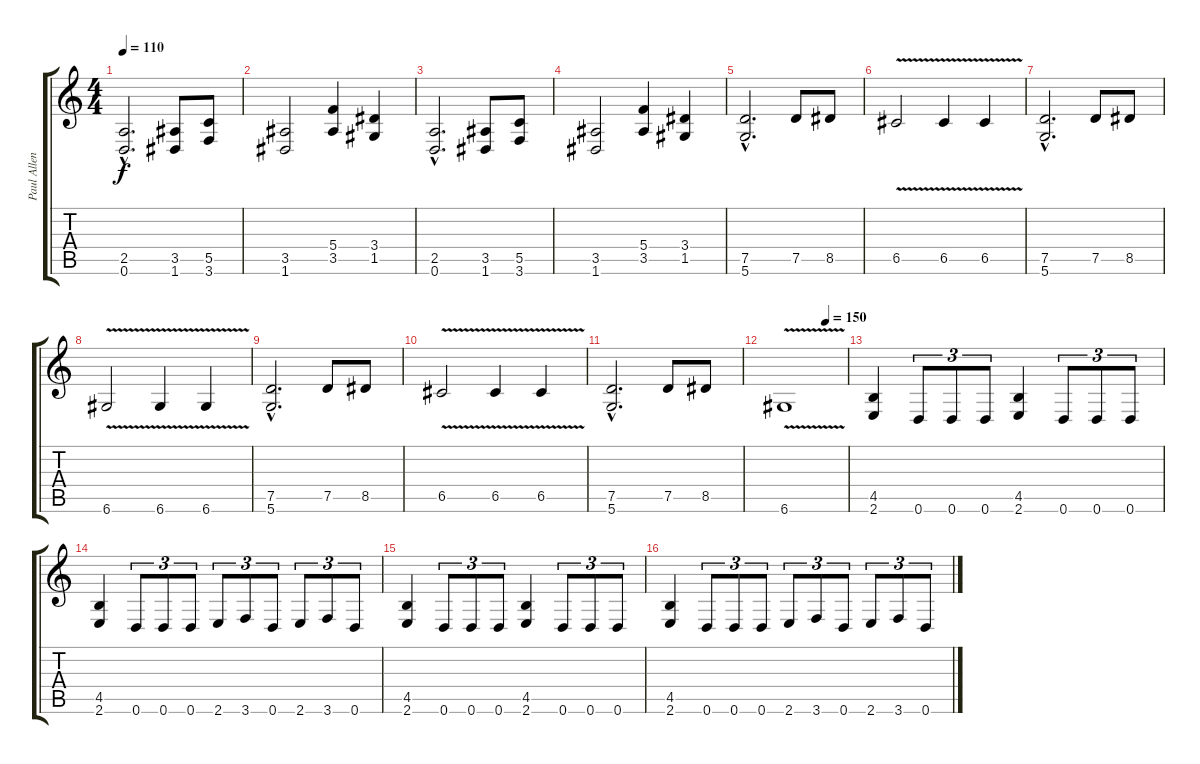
\track ("Paul Allender" "Paul Allen") {instrument overdrivenguitar}
\staff {score tabs}
\tuning (D4 A3 F3 C3 G2 D2) {hide}
\ts (4 4)
\tempo 110
\clef g2
\ks c
(2.5{hac} 0.6{hac}).2{d dy f} (3.5 1.6).8 (5.5 3.6).8 |
(3.5 1.6).2 (5.4 3.5).4 (3.4 1.5).4 |
(2.5{hac} 0.6{hac}).2{d} (3.5 1.6).8 (5.5 3.6).8 |
(3.5 1.6).2 (5.4 3.5).4 (3.4 1.5).4 |
(7.5{hac} 5.6{hac}).2{d} 7.5.8 8.5.8 |
6.5{v}.2 6.5{v}.4 6.5{v}.4 |
(7.5{hac} 5.6{hac}).2{d} 7.5.8 8.5.8 |
6.6{v}.2 6.6{v}.4 6.6{v}.4 |
(7.5{hac} 5.6{hac}).2{d} 7.5.8 8.5.8 |
6.5{v}.2 6.5{v}.4 6.5{v}.4 |
(7.5{hac} 5.6{hac}).2{d} 7.5.8 8.5.8 |
\tempo (150 0.6666666666666666)
6.6{v}.1 |
(4.5 2.6).4 0.6.8{tu (3 2)} 0.6.8{tu (3 2)} 0.6.8{tu (3 2)} (4.5 2.6).4 0.6.8{tu (3 2)} 0.6.8{tu (3 2)} 0.6.8{tu (3 2)} |
(4.5 2.6).4 0.6.8{tu (3 2)} 0.6.8{tu (3 2)} 0.6.8{tu (3 2)} 2.6.8{tu (3 2)} 3.6.8{tu (3 2)} 0.6.8{tu (3 2)} 2.6.8{tu (3 2)} 3.6.8{tu (3 2)} 0.6.8{tu (3 2)} |
(4.5 2.6).4 0.6.8{tu (3 2)} 0.6.8{tu (3 2)} 0.6.8{tu (3 2)} (4.5 2.6).4 0.6.8{tu (3 2)} 0.6.8{tu (3 2)} 0.6.8{tu (3 2)} |
(4.5 2.6).4 0.6.8{tu (3 2)} 0.6.8{tu (3 2)} 0.6.8{tu (3 2)} 2.6.8{tu (3 2)} 3.6.8{tu (3 2)} 0.6.8{tu (3 2)} 2.6.8{tu (3 2)} 3.6.8{tu (3 2)} 0.6.8{tu (3 2)}
